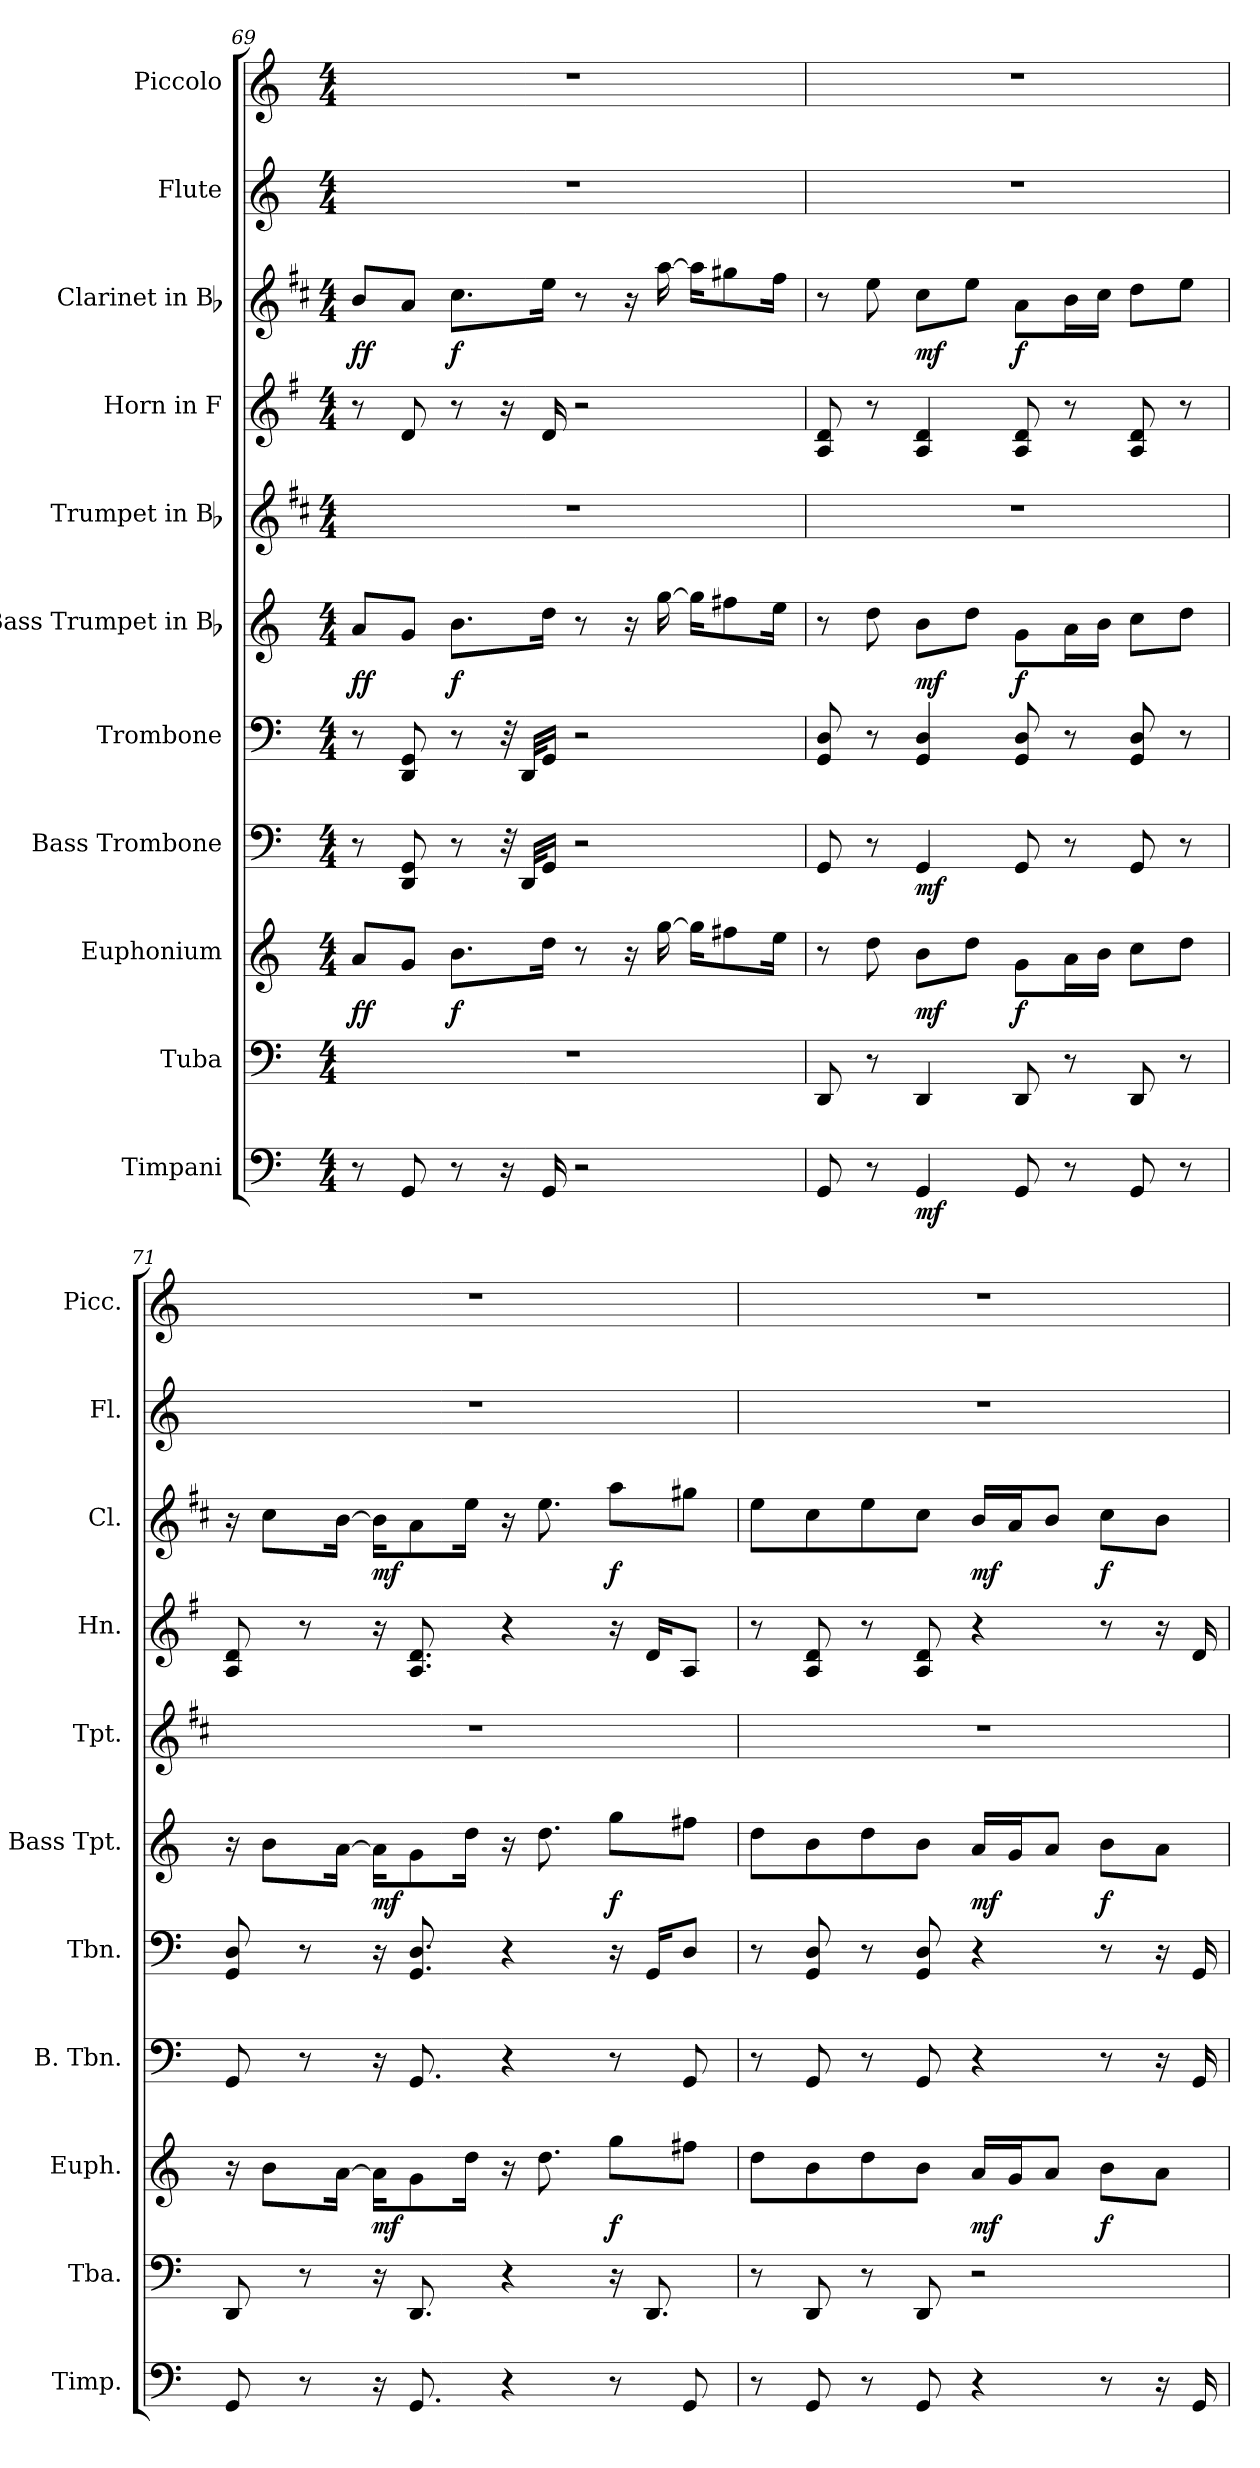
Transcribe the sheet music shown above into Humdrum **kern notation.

**kern	**dynam	**kern	**kern	**dynam	**kern	**dynam	**kern	**kern	**dynam	**kern	**kern	**kern	**dynam	**kern	**kern
*part11	*part11	*part10	*part9	*part9	*part8	*part8	*part7	*part6	*part6	*part5	*part4	*part3	*part3	*part2	*part1
*staff11	*staff11	*staff10	*staff9	*staff9	*staff8	*staff8	*staff7	*staff6	*staff6	*staff5	*staff4	*staff3	*staff3	*staff2	*staff1
*I"Timpani	*	*I"Tuba	*I"Euphonium	*	*I"Bass Trombone	*	*I"Trombone	*I"Bass Trumpet in Bb	*	*I"Trumpet in Bb	*I"Horn in F	*I"Clarinet in Bb	*	*I"Flute	*I"Piccolo
*I'Timp.	*	*I'Tba.	*I'Euph.	*	*I'B. Tbn.	*	*I'Tbn.	*I'Bass Tpt.	*	*I'Tpt.	*I'Hn.	*I'Cl.	*	*I'Fl.	*I'Picc.
*clefF4	*	*clefF4	*clefG2	*	*clefF4	*	*clefF4	*clefG2	*	*clefG2	*clefG2	*clefG2	*	*clefG2	*clefG2
*	*	*	*ITrd8c14	*	*	*	*	*ITrd8c14	*	*ITrd1c2	*ITrd4c7	*ITrd1c2	*	*	*ITrd-7c-12
*k[]	*	*k[]	*k[]	*	*k[]	*	*k[]	*k[]	*	*k[]	*k[]	*k[]	*	*k[]	*k[]
*C:	*	*C:	*C:	*	*C:	*	*C:	*C:	*	*C:	*C:	*C:	*	*C:	*C:
*M4/4	*	*M4/4	*M4/4	*	*M4/4	*	*M4/4	*M4/4	*	*M4/4	*M4/4	*M4/4	*	*M4/4	*M4/4
=69	=69	=69	=69	=69	=69	=69	=69	=69	=69	=69	=69	=69	=69	=69	=69
8r	.	1r	8Ai/L	ff	8r	.	8r	8Ai/L	ff	1r	8r	8ai/L	ff	1r	1r
8GGi/	.	.	8Gi/J	.	8DDi/ 8GGi	.	8DDi/ 8GGi	8Gi/J	.	.	8Gi/	8gi/J	.	.	.
8r	.	.	8.Bi\L	f	8r	.	8r	8.Bi\L	f	.	8r	8.bi\L	f	.	.
16r	.	.	.	.	32r	.	32r	.	.	.	16r	.	.	.	.
.	.	.	.	.	32DDi/KLL	.	32DDi/KLL	.	.	.	.	.	.	.	.
16GGi/	.	.	16di\Jk	.	16GGi/JJ	.	16GGi/JJ	16di\Jk	.	.	16Gi/	16ddi\Jk	.	.	.
2r	.	.	8r	.	2r	.	2r	8r	.	.	2r	8r	.	.	.
.	.	.	16r	.	.	.	.	16r	.	.	.	16r	.	.	.
.	.	.	[16gi\	.	.	.	.	[16gi\	.	.	.	[16ggi\	.	.	.
.	.	.	16gi\KL]	.	.	.	.	16gi\KL]	.	.	.	16ggi\KL]	.	.	.
.	.	.	8f#Xi\	.	.	.	.	8f#Xi\	.	.	.	8ff#Xi\	.	.	.
.	.	.	16ei\Jk	.	.	.	.	16ei\Jk	.	.	.	16eei\Jk	.	.	.
=70	=70	=70	=70	=70	=70	=70	=70	=70	=70	=70	=70	=70	=70	=70	=70
8GGi/	.	8DDi/	8r	.	8GGi/	.	8GGi/ 8Di	8r	.	1r	8Di/ 8Gi	8r	.	1r	1r
8r	.	8r	8di\	.	8r	.	8r	8di\	.	.	8r	8ddi\	.	.	.
4GGi/	mf	4DDi/	8Bi\L	mf	4GGi/	mf	4GGi/ 4Di	8Bi\L	mf	.	4Di/ 4Gi	8bi\L	mf	.	.
.	.	.	8di\J	.	.	.	.	8di\J	.	.	.	8ddi\J	.	.	.
8GGi/	.	8DDi/	8Gi\L	f	8GGi/	.	8GGi/ 8Di	8Gi\L	f	.	8Di/ 8Gi	8gi\L	f	.	.
8r	.	8r	16Ai\L	.	8r	.	8r	16Ai\L	.	.	8r	16ai\L	.	.	.
.	.	.	16Bi\JJ	.	.	.	.	16Bi\JJ	.	.	.	16bi\JJ	.	.	.
8GGi/	.	8DDi/	8ci\L	.	8GGi/	.	8GGi/ 8Di	8ci\L	.	.	8Di/ 8Gi	8cci\L	.	.	.
8r	.	8r	8di\J	.	8r	.	8r	8di\J	.	.	8r	8ddi\J	.	.	.
!!LO:PB:g=z
=71	=71	=71	=71	=71	=71	=71	=71	=71	=71	=71	=71	=71	=71	=71	=71
8GGi/	.	8DDi/	16r	.	8GGi/	.	8GGi/ 8Di	16r	.	1r	8Di/ 8Gi	16r	.	1r	1r
.	.	.	8Bi\L	.	.	.	.	8Bi\L	.	.	.	8bi\L	.	.	.
8r	.	8r	.	.	8r	.	8r	.	.	.	8r	.	.	.	.
.	.	.	[16Ai\Jk	.	.	.	.	[16Ai\Jk	.	.	.	[16ai\Jk	.	.	.
16r	.	16r	16Ai\KL]	mf	16r	.	16r	16Ai\KL]	mf	.	16r	16ai\KL]	mf	.	.
8.GGi/	.	8.DDi/	8Gi\	.	8.GGi/	.	8.GGi/ 8.Di	8Gi\	.	.	8.Di/ 8.Gi	8gi\	.	.	.
.	.	.	16di\Jk	.	.	.	.	16di\Jk	.	.	.	16ddi\Jk	.	.	.
4r	.	4r	16r	.	4r	.	4r	16r	.	.	4r	16r	.	.	.
.	.	.	8.di\	.	.	.	.	8.di\	.	.	.	8.ddi\	.	.	.
8r	.	16r	8gi\L	f	8r	.	16r	8gi\L	f	.	16r	8ggi\L	f	.	.
.	.	8.DDi/	.	.	.	.	16GGi/KL	.	.	.	16Gi/KL	.	.	.	.
8GGi/	.	.	8f#Xi\J	.	8GGi/	.	8Di/J	8f#Xi\J	.	.	8Di/J	8ff#Xi\J	.	.	.
=72	=72	=72	=72	=72	=72	=72	=72	=72	=72	=72	=72	=72	=72	=72	=72
8r	.	8r	8di\L	.	8r	.	8r	8di\L	.	1r	8r	8ddi\L	.	1r	1r
8GGi/	.	8DDi/	8Bi\	.	8GGi/	.	8GGi/ 8Di	8Bi\	.	.	8Di/ 8Gi	8bi\	.	.	.
8r	.	8r	8di\	.	8r	.	8r	8di\	.	.	8r	8ddi\	.	.	.
8GGi/	.	8DDi/	8Bi\J	.	8GGi/	.	8GGi/ 8Di	8Bi\J	.	.	8Di/ 8Gi	8bi\J	.	.	.
4r	.	2r	16Ai/LL	mf	4r	.	4r	16Ai/LL	mf	.	4r	16ai/LL	mf	.	.
.	.	.	16Gi/J	.	.	.	.	16Gi/J	.	.	.	16gi/J	.	.	.
.	.	.	8Ai/J	.	.	.	.	8Ai/J	.	.	.	8ai/J	.	.	.
8r	.	.	8Bi\L	f	8r	.	8r	8Bi\L	f	.	8r	8bi\L	f	.	.
16r	.	.	8Ai\J	.	16r	.	16r	8Ai\J	.	.	16r	8ai\J	.	.	.
16GGi/	.	.	.	.	16GGi/	.	16GGi/	.	.	.	16Gi/	.	.	.	.
=	=	=	=	=	=	=	=	=	=	=	=	=	=	=	=
*-	*-	*-	*-	*-	*-	*-	*-	*-	*-	*-	*-	*-	*-	*-	*-
